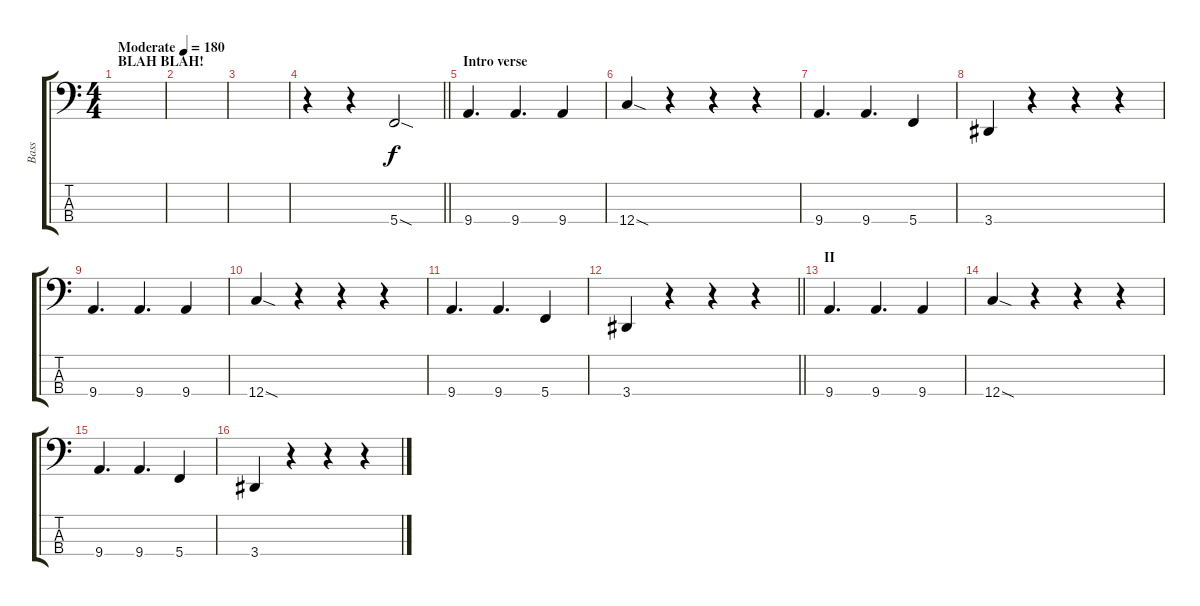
\track ("Bass" "Bass") {instrument electricbassfinger}
\staff {score tabs}
\tuning (F2 C2 G1 C1) {hide}
\ts (4 4)
\section ("" "BLAH BLAH!")
\tempo (180 "Moderate")
\clef f4
\ks c
|
|
|
\barLineRight lightlight
r.4 r.4 5.4{sod}.2 |
\section ("" "Intro verse")
9.4.4{d} 9.4.4{d} 9.4.4 |
12.4{sod}.4 r.4 r.4 r.4 |
9.4.4{d} 9.4.4{d} 5.4.4 |
3.4.4 r.4 r.4 r.4 |
9.4.4{d} 9.4.4{d} 9.4.4 |
12.4{sod}.4 r.4 r.4 r.4 |
9.4.4{d} 9.4.4{d} 5.4.4 |
\barLineRight lightlight
3.4.4 r.4 r.4 r.4 |
\section ("" "II")
9.4.4{d} 9.4.4{d} 9.4.4 |
12.4{sod}.4 r.4 r.4 r.4 |
9.4.4{d} 9.4.4{d} 5.4.4 |
3.4.4 r.4 r.4 r.4
